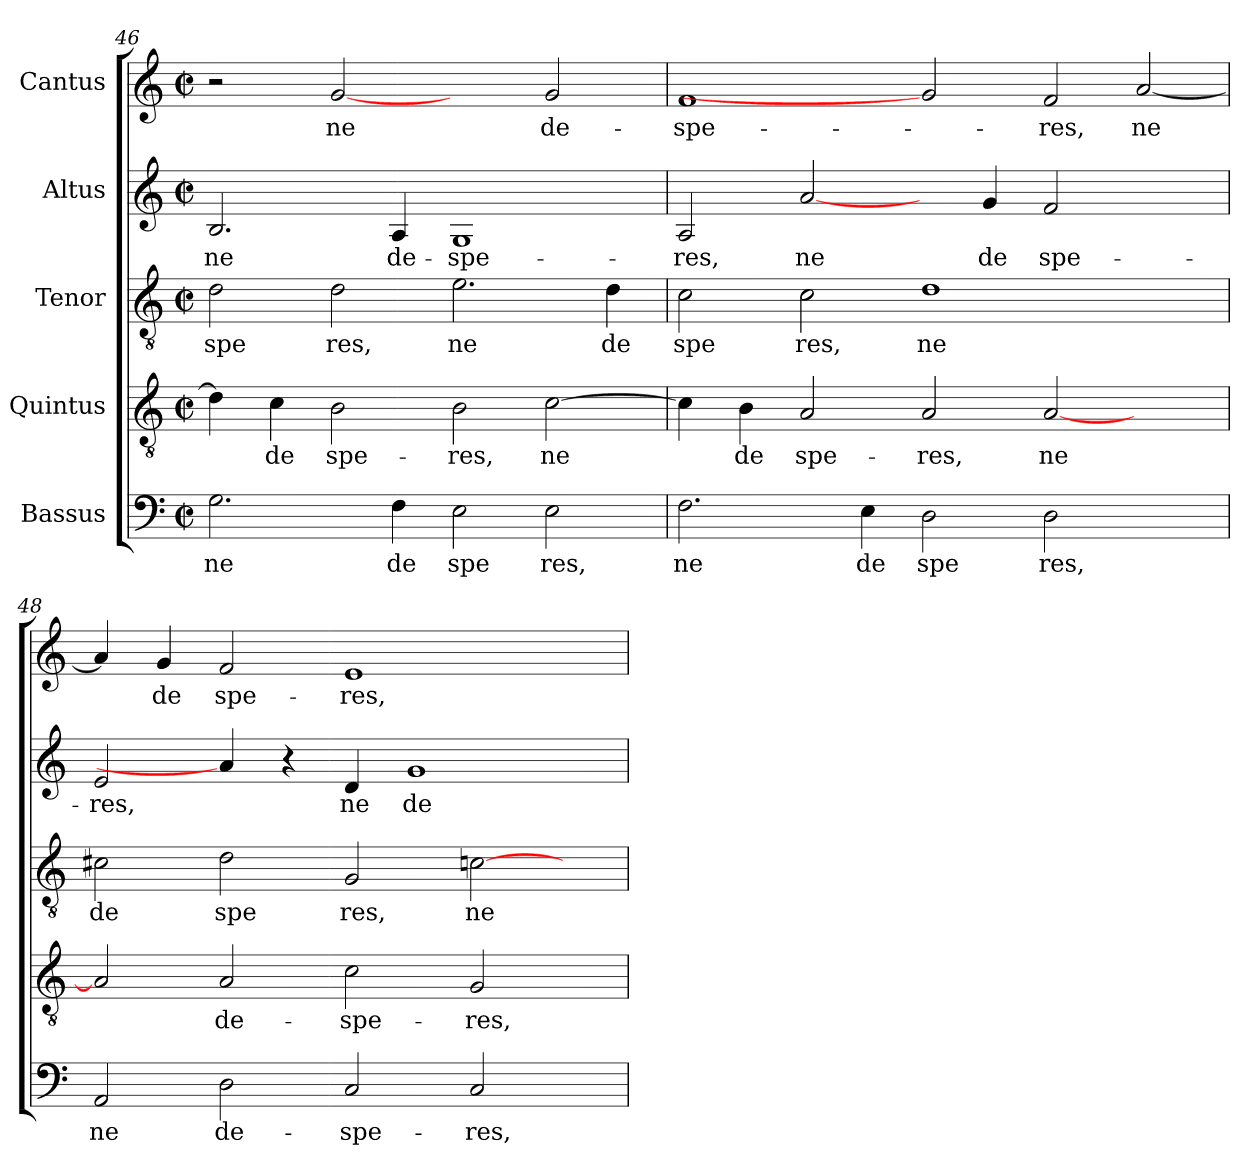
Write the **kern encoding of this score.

**kern	**text	**kern	**text	**kern	**text	**kern	**text	**kern	**text
*part5	*part5	*part4	*part4	*part3	*part3	*part2	*part2	*part1	*part1
*staff5	*staff5	*staff4	*staff4	*staff3	*staff3	*staff2	*staff2	*staff1	*staff1
*I"Bassus	*	*I"Quintus	*	*I"Tenor	*	*I"Altus	*	*I"Cantus	*
*clefF4	*	*clefGv2	*	*clefGv2	*	*clefG2	*	*clefG2	*
*M2/2	*	*M2/2	*	*M2/2	*	*M2/2	*	*M2/2	*
*met(c|)	*	*met(c|)	*	*met(c|)	*	*met(c|)	*	*met(c|)	*
=46	=46	=46	=46	=46	=46	=46	=46	=46	=46
!	!LO:LY:b:cj	!	!	!	!LO:LY:b:cj	!	!LO:LY:b:cj	!	!
2.G\	ne	4d\]	.	2d\	spe	2.B/	ne	2r	.
!	!	!	!LO:LY:b:cj	!	!	!	!	!	!
.	.	4c\	de	.	.	.	.	.	.
!	!	!	!LO:LY:b:cj	!	!LO:LY:b:cj	!	!	!	!LO:LY:b:cj
.	.	2B\	spe-	2d\	res,	.	.	[2g	ne
!	!LO:LY:b:cj	!	!	!	!	!	!LO:LY:b:cj	!	!
4F\	de	.	.	.	.	4A/	de-	.	.
!	!LO:LY:b:cj	!	!LO:LY:b:cj	!	!LO:LY:b:cj	!	!LO:LY:b:cj	!	!
2E\	spe	2B\	-res,	2.e\	ne	1G	-spe-	2ryy	.
!	!LO:LY:b:cj	!	!LO:LY:b:cj	!	!	!	!	!	!LO:LY:b:cj
2E\	res,	[>2c\	ne	.	.	.	.	2g/	de-
!	!	!	!	!	!LO:LY:b:cj	!	!	!	!
.	.	.	.	4d\	de	.	.	.	.
=47	=47	=47	=47	=47	=47	=47	=47	=47	=47
!	!LO:LY:b:cj	!	!	!	!LO:LY:b:cj	!	!LO:LY:b:cj	!	!LO:LY:b:cj
2.F\	ne	4c\]	.	2c\	spe	2A/	-res,	1f	-spe-
!	!	!	!LO:LY:b:cj	!	!	!	!	!	!
.	.	4B\	de	.	.	.	.	.	.
!	!	!	!LO:LY:b:cj	!	!LO:LY:b:cj	!	!LO:LY:b:cj	!	!
.	.	2A/	spe-	2c\	res,	[2a/	ne	.	.
!	!LO:LY:b:cj	!	!	!	!	!	!	!	!
4E\	de	.	.	.	.	.	.	.	.
!	!LO:LY:b:cj	!	!LO:LY:b:cj	!	!LO:LY:b:cj	!	!	!	!
2D\	spe	2A/	-res,	1d	ne	4ryy	.	2g]	.
!	!	!	!	!	!	!	!LO:LY:b:cj	!	!
.	.	.	.	.	.	4g/	de	.	.
!	!LO:LY:b:cj	!	!LO:LY:b:cj	!	!	!	!LO:LY:b:cj	!	!LO:LY:b:cj
2D\	res,	[>2A/	ne	.	.	2f/	spe-	2f/	-res,
!	!	!	!	!	!	!	!	!	!LO:LY:b:cj
2ryy	.	2ryy	.	2ryy	.	2ryy	.	[>2a/	ne
!!LO:PB:g=z
=48	=48	=48	=48	=48	=48	=48	=48	=48	=48
!	!LO:LY:b:cj	!	!	!	!LO:LY:b:cj	!	!LO:LY:b:cj	!	!
2AA/	ne	2A/]	.	2c#X\	de	2e/	-res,	4a/]	.
!	!	!	!	!	!	!	!	!	!LO:LY:b:cj
.	.	.	.	.	.	.	.	4g/	de
!	!LO:LY:b:cj	!	!LO:LY:b:cj	!	!LO:LY:b:cj	!	!	!	!LO:LY:b:cj
2D\	de-	2A/	de-	2d\	spe	4a/]	.	2f/	spe-
.	.	.	.	.	.	4r	.	.	.
!	!LO:LY:b:cj	!	!LO:LY:b:cj	!	!LO:LY:b:cj	!	!LO:LY:b:cj	!	!LO:LY:b:cj
2C/	-spe-	2c\	-spe-	2G/	res,	4d/	ne	1e	-res,
!	!	!	!	!	!	!	!LO:LY:b:cj	!	!
.	.	.	.	.	.	1g	de	.	.
!	!LO:LY:b:cj	!	!LO:LY:b:cj	!	!LO:LY:b:cj	!	!	!	!
2C/	-res,	2G/	-res,	[>2cn\	ne	.	.	.	.
4ryy	.	4ryy	.	4ryy	.	.	.	4ryy	.
=	=	=	=	=	=	=	=	=	=
*-	*-	*-	*-	*-	*-	*-	*-	*-	*-
